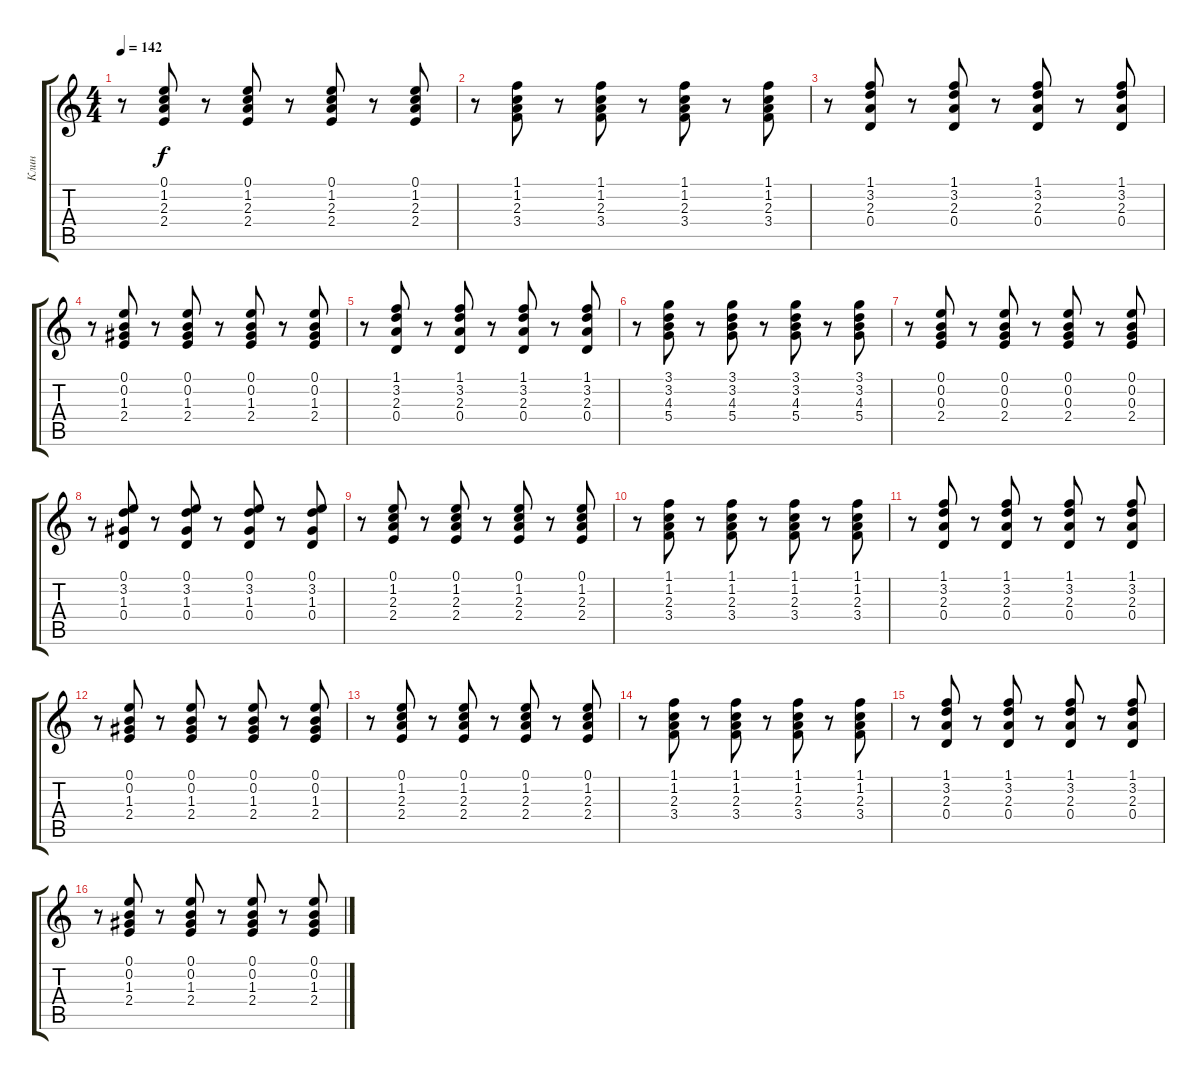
\track ("Клин" "Клин") {instrument electricguitarclean}
\staff {score tabs}
\tuning (E4 B3 G3 D3 A2 E2) {hide}
\ts (4 4)
\tempo 142
\clef g2
\ks c
r.8{dy f} (0.1 1.2 2.3 2.4).8 r.8 (0.1 1.2 2.3 2.4).8 r.8 (0.1 1.2 2.3 2.4).8 r.8 (0.1 1.2 2.3 2.4).8 |
r.8 (1.1 1.2 2.3 3.4).8 r.8 (1.1 1.2 2.3 3.4).8 r.8 (1.1 1.2 2.3 3.4).8 r.8 (1.1 1.2 2.3 3.4).8 |
r.8 (1.1 3.2 2.3 0.4).8 r.8 (1.1 3.2 2.3 0.4).8 r.8 (1.1 3.2 2.3 0.4).8 r.8 (1.1 3.2 2.3 0.4).8 |
r.8 (0.1 0.2 1.3 2.4).8 r.8 (0.1 0.2 1.3 2.4).8 r.8 (0.1 0.2 1.3 2.4).8 r.8 (0.1 0.2 1.3 2.4).8 |
r.8 (1.1 3.2 2.3 0.4).8 r.8 (1.1 3.2 2.3 0.4).8 r.8 (1.1 3.2 2.3 0.4).8 r.8 (1.1 3.2 2.3 0.4).8 |
r.8 (3.1 3.2 4.3 5.4).8 r.8 (3.1 3.2 4.3 5.4).8 r.8 (3.1 3.2 4.3 5.4).8 r.8 (3.1 3.2 4.3 5.4).8 |
r.8 (0.1 0.2 0.3 2.4).8 r.8 (0.1 0.2 0.3 2.4).8 r.8 (0.1 0.2 0.3 2.4).8 r.8 (0.1 0.2 0.3 2.4).8 |
r.8 (0.1 3.2 1.3 0.4).8 r.8 (0.1 3.2 1.3 0.4).8 r.8 (0.1 3.2 1.3 0.4).8 r.8 (0.1 3.2 1.3 0.4).8 |
r.8 (0.1 1.2 2.3 2.4).8 r.8 (0.1 1.2 2.3 2.4).8 r.8 (0.1 1.2 2.3 2.4).8 r.8 (0.1 1.2 2.3 2.4).8 |
r.8 (1.1 1.2 2.3 3.4).8 r.8 (1.1 1.2 2.3 3.4).8 r.8 (1.1 1.2 2.3 3.4).8 r.8 (1.1 1.2 2.3 3.4).8 |
r.8 (1.1 3.2 2.3 0.4).8 r.8 (1.1 3.2 2.3 0.4).8 r.8 (1.1 3.2 2.3 0.4).8 r.8 (1.1 3.2 2.3 0.4).8 |
r.8 (0.1 0.2 1.3 2.4).8 r.8 (0.1 0.2 1.3 2.4).8 r.8 (0.1 0.2 1.3 2.4).8 r.8 (0.1 0.2 1.3 2.4).8 |
r.8 (0.1 1.2 2.3 2.4).8 r.8 (0.1 1.2 2.3 2.4).8 r.8 (0.1 1.2 2.3 2.4).8 r.8 (0.1 1.2 2.3 2.4).8 |
r.8 (1.1 1.2 2.3 3.4).8 r.8 (1.1 1.2 2.3 3.4).8 r.8 (1.1 1.2 2.3 3.4).8 r.8 (1.1 1.2 2.3 3.4).8 |
r.8 (1.1 3.2 2.3 0.4).8 r.8 (1.1 3.2 2.3 0.4).8 r.8 (1.1 3.2 2.3 0.4).8 r.8 (1.1 3.2 2.3 0.4).8 |
r.8 (0.1 0.2 1.3 2.4).8 r.8 (0.1 0.2 1.3 2.4).8 r.8 (0.1 0.2 1.3 2.4).8 r.8 (0.1 0.2 1.3 2.4).8
